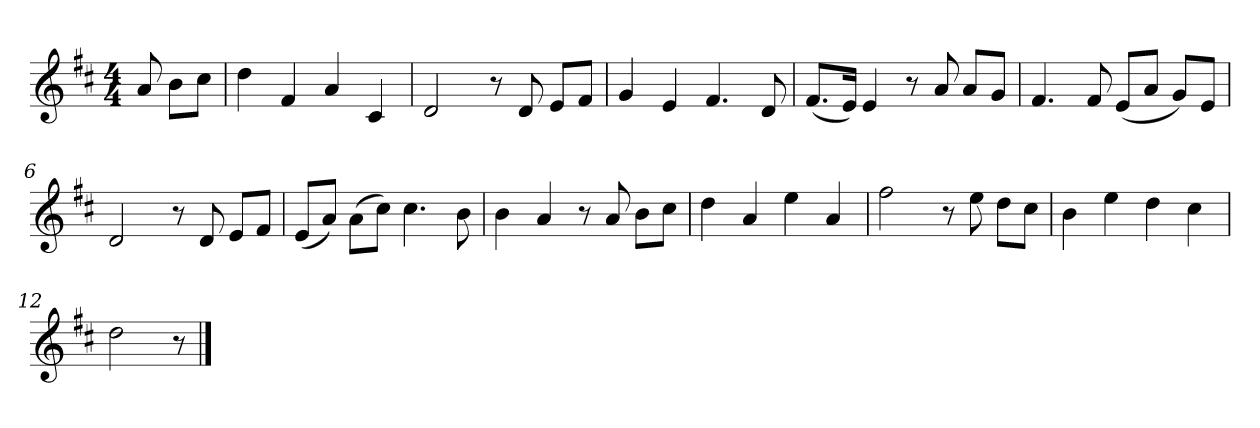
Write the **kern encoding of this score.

**kern
*part1
*staff1
*k[f#c#]
*M4/4
*MM120
=
8a
8bL
8cc#J
=1
4dd
4f#
4a
4c#
=2
2d
8r
8d
8eL
8f#J
=3
4g
4e
4.f#
8d
=4
(8.f#L
16eJk)
4e
8r
8a
8aL
8gJ
=5
4.f#
8f#
(8eL
8aJ
8gL)
8eJ
=6
2d
8r
8d
8eL
8f#J
=7
(8eL
8aJ)
(8aL
8cc#J)
4.cc#
8b
=8
4b
4a
8r
8a
8bL
8cc#J
=9
4dd
4a
4ee
4a
=10
2ff#
8r
8ee
8ddL
8cc#J
=11
4b
4ee
4dd
4cc#
=12
2dd
8r
==
*-
